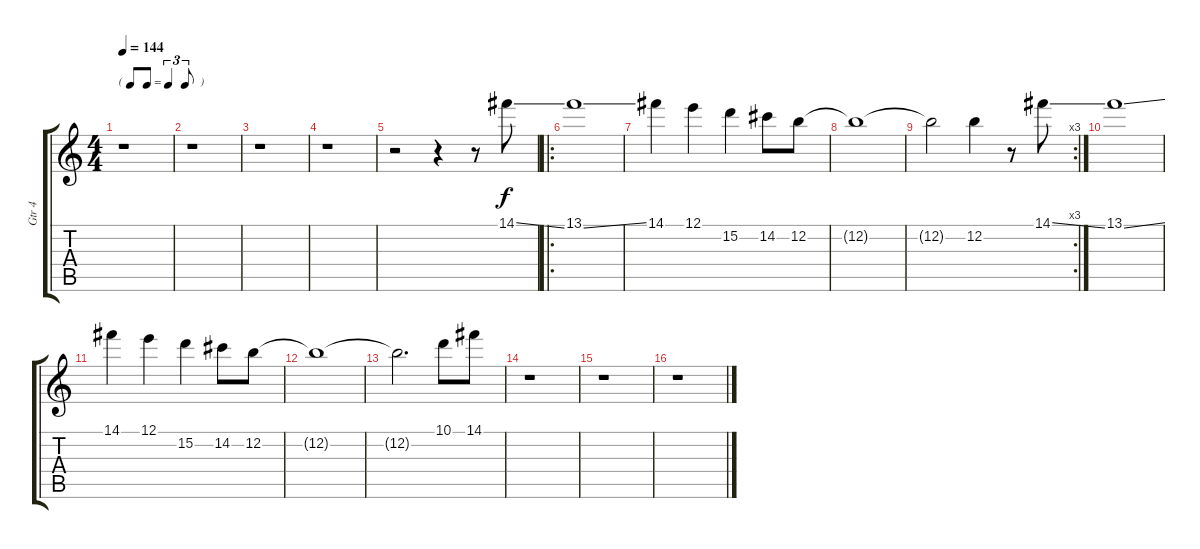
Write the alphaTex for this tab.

\track ("Gtr 4" "Gtr 4") {instrument distortionguitar}
\staff {score tabs}
\tuning (E4 B3 G3 D3 A2 E2) {hide}
\ts (4 4)
\tf triplet8th
\tempo 144
\clef g2
\ks c
r.1{dy f} |
r.1 |
r.1 |
r.1 |
r.2 r.4 r.8 14.1{ss}.8 |
\ro
13.1{ss}.1 |
14.1.4 12.1.4 15.2.4 14.2.8 12.2.8 |
12.2{t}.1 |
\rc 3
12.2{t}.2 12.2.4 r.8 14.1{ss}.8 |
13.1{ss}.1 |
14.1.4 12.1.4 15.2.4 14.2.8 12.2.8 |
12.2{t}.1 |
12.2{t}.2{d} 10.1.8 14.1.8 |
r.1 |
r.1 |
r.1
